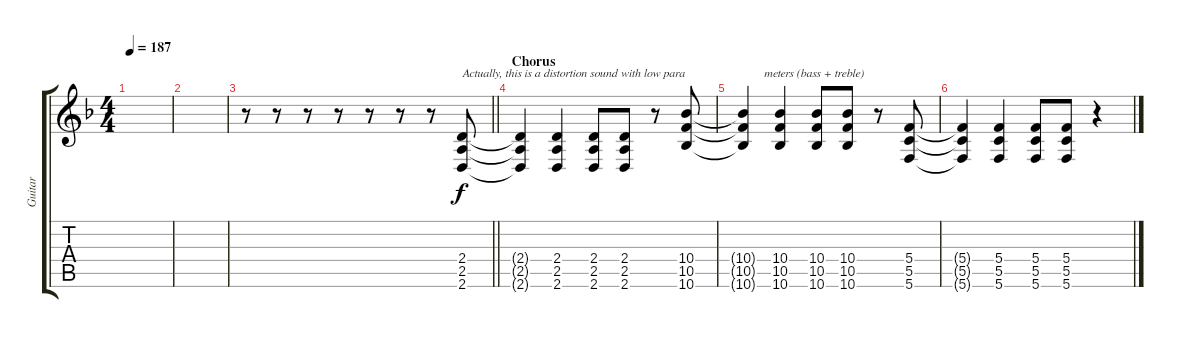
\track ("Guitar" "Guitar") {instrument distortionguitar}
\staff {score tabs}
\tuning (D4 A3 F3 C3 G2 C2) {hide}
\ts (4 4)
\tempo 187
\clef g2
\ks dminor
|
\ks f
|
\barLineRight lightlight
r.8{volume 7} r.8 r.8 r.8 r.8 r.8 r.8 (2.4 2.5 2.6).8{txt "Actually, this is a distortion sound with low para"} |
\section ("" "Chorus")
(2.4{t} 2.5{t} 2.6{t}).4 (2.4 2.5 2.6).4 (2.4 2.5 2.6).8 (2.4 2.5 2.6).8 r.8 (10.4 10.5 10.6).8 |
(10.4{t} 10.5{t} 10.6{t}).4{txt "       meters (bass + treble)"} (10.4 10.5 10.6).4 (10.4 10.5 10.6).8 (10.4 10.5 10.6).8 r.8 (5.4 5.5 5.6).8 |
(5.4{t} 5.5{t} 5.6{t}).4 (5.4 5.5 5.6).4 (5.4 5.5 5.6).8 (5.4 5.5 5.6).8 r.4
